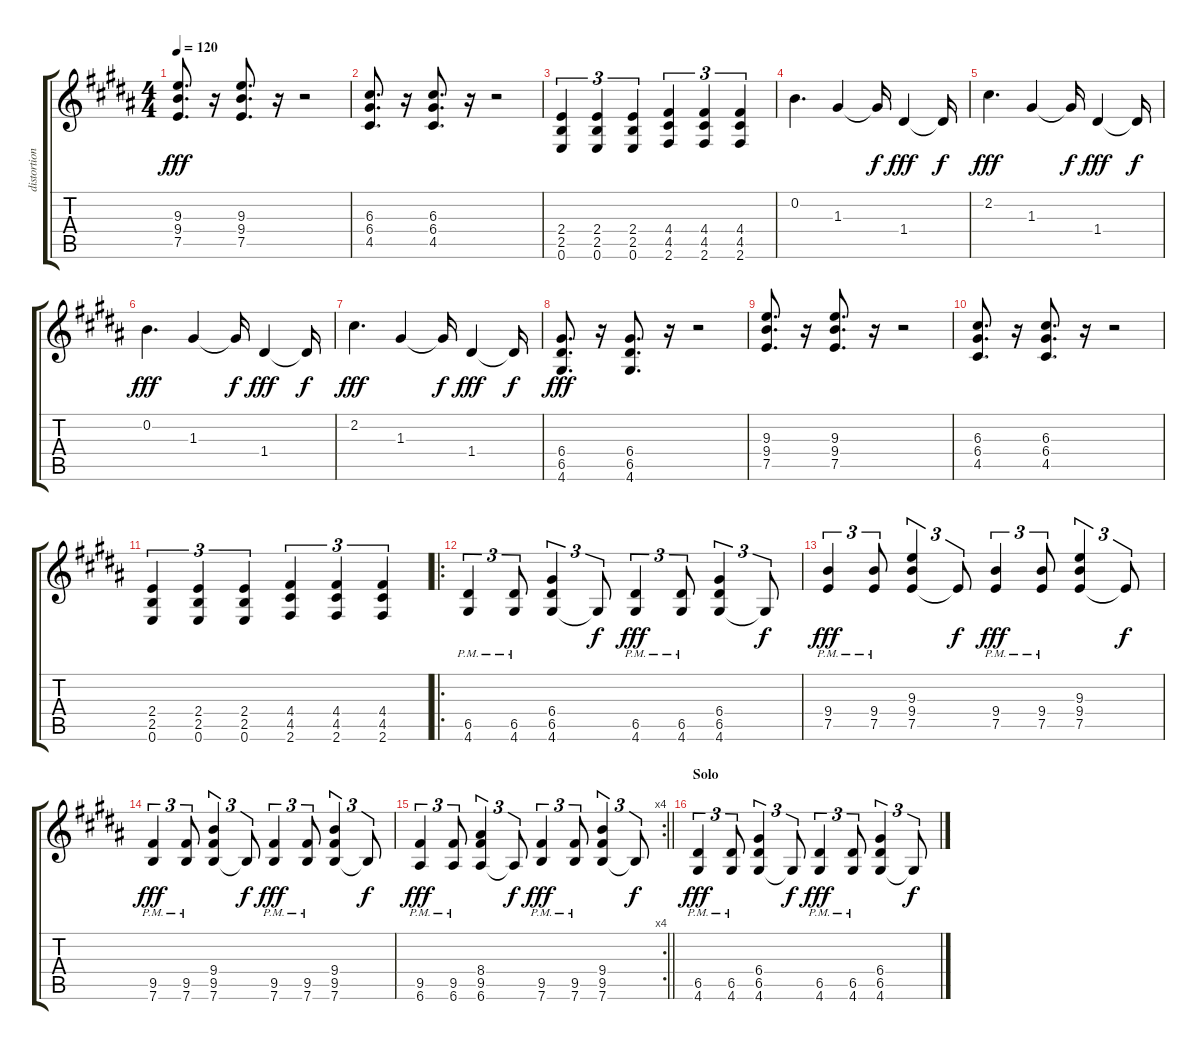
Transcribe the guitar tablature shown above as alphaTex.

\track ("distortion" "distortion") {instrument distortionguitar}
\staff {score tabs}
\tuning (E4 B3 G3 D3 A2 E2) {hide}
\ts (4 4)
\tempo 120
\clef g2
\ks g#minor
(9.3 9.4 7.5).8{d dy fff} r.16 (9.3 9.4 7.5).8{d} r.16 r.2 |
(6.3 6.4 4.5).8{d} r.16 (6.3 6.4 4.5).8{d} r.16 r.2 |
(2.4 2.5 0.6).4{tu (3 2) volume 11} (2.4 2.5 0.6).4{tu (3 2)} (2.4 2.5 0.6).4{tu (3 2)} (4.4 4.5 2.6).4{tu (3 2)} (4.4 4.5 2.6).4{tu (3 2)} (4.4 4.5 2.6).4{tu (3 2)} |
0.2.4{d volume 16 instrument electricguitarclean} 1.3.4 1.3{t}.16{dy f} 1.4.4{dy fff} 1.4{t}.16{dy f} |
2.2.4{d dy fff volume 16 instrument electricguitarclean} 1.3.4 1.3{t}.16{dy f} 1.4.4{dy fff} 1.4{t}.16{dy f} |
0.2.4{d dy fff volume 16 instrument electricguitarclean} 1.3.4 1.3{t}.16{dy f} 1.4.4{dy fff} 1.4{t}.16{dy f} |
2.2.4{d dy fff volume 16 instrument electricguitarclean} 1.3.4 1.3{t}.16{dy f} 1.4.4{dy fff} 1.4{t}.16{dy f} |
(6.4 6.5 4.6).8{d dy fff volume 15 instrument distortionguitar} r.16 (6.4 6.5 4.6).8{d} r.16 r.2 |
(9.3 9.4 7.5).8{d} r.16 (9.3 9.4 7.5).8{d} r.16 r.2 |
(6.3 6.4 4.5).8{d} r.16 (6.3 6.4 4.5).8{d} r.16 r.2 |
(2.4 2.5 0.6).4{tu (3 2) volume 11} (2.4 2.5 0.6).4{tu (3 2)} (2.4 2.5 0.6).4{tu (3 2)} (4.4 4.5 2.6).4{tu (3 2)} (4.4 4.5 2.6).4{tu (3 2)} (4.4 4.5 2.6).4{tu (3 2)} |
\ro
(6.5 4.6{pm}).4{tu (3 2) volume 13} (6.5 4.6{pm}).8{tu (3 2)} (6.4 6.5 4.6).4{tu (3 2)} 4.6{t}.8{tu (3 2) dy f} (6.5 4.6{pm}).4{tu (3 2) dy fff} (6.5 4.6{pm}).8{tu (3 2)} (6.4 6.5 4.6).4{tu (3 2)} 4.6{t}.8{tu (3 2) dy f} |
(9.4 7.5{pm}).4{tu (3 2) dy fff} (9.4 7.5{pm}).8{tu (3 2)} (9.3 9.4 7.5).4{tu (3 2)} 7.5{t}.8{tu (3 2) dy f} (9.4 7.5{pm}).4{tu (3 2) dy fff} (9.4 7.5{pm}).8{tu (3 2)} (9.3 9.4 7.5).4{tu (3 2)} 7.5{t}.8{tu (3 2) dy f} |
(9.5 7.6{pm}).4{tu (3 2) dy fff} (9.5 7.6{pm}).8{tu (3 2)} (9.4 9.5 7.6).4{tu (3 2)} 7.6{t}.8{tu (3 2) dy f} (9.5 7.6{pm}).4{tu (3 2) dy fff} (9.5 7.6{pm}).8{tu (3 2)} (9.4 9.5 7.6).4{tu (3 2)} 7.6{t}.8{tu (3 2) dy f} |
\rc 4
\barLineRight lightlight
(9.5 6.6{pm}).4{tu (3 2) dy fff} (9.5 6.6{pm}).8{tu (3 2)} (8.4 9.5 6.6).4{tu (3 2)} 6.6{t}.8{tu (3 2) dy f} (9.5 7.6{pm}).4{tu (3 2) dy fff} (9.5 7.6{pm}).8{tu (3 2)} (9.4 9.5 7.6).4{tu (3 2)} 7.6{t}.8{tu (3 2) dy f} |
\section ("" "Solo")
(6.5 4.6{pm}).4{tu (3 2) dy fff} (6.5 4.6{pm}).8{tu (3 2)} (6.4 6.5 4.6).4{tu (3 2)} 4.6{t}.8{tu (3 2) dy f} (6.5 4.6{pm}).4{tu (3 2) dy fff} (6.5 4.6{pm}).8{tu (3 2)} (6.4 6.5 4.6).4{tu (3 2)} 4.6{t}.8{tu (3 2) dy f}
